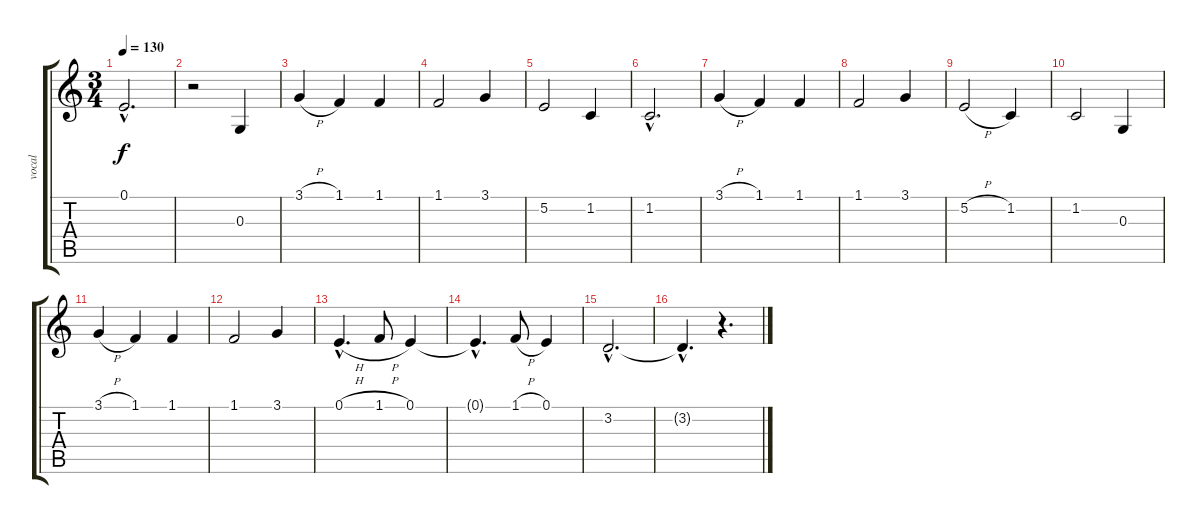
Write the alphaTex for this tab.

\track ("vocal" "vocal") {instrument viola}
\staff {score tabs}
\tuning (E4 B3 G3 D3 A2 E2) {hide}
\ts (3 4)
\tempo 130
\clef g2
\ks c
0.1{hac}.2{d dy f} |
r.2 0.3.4 |
3.1{h}.4 1.1.4 1.1.4 |
1.1.2 3.1.4 |
5.2.2 1.2.4 |
1.2{hac}.2{d} |
3.1{h}.4 1.1.4 1.1.4 |
1.1.2 3.1.4 |
5.2{h}.2 1.2.4 |
1.2.2 0.3.4 |
3.1{h}.4 1.1.4 1.1.4 |
1.1.2 3.1.4 |
0.1{h hac}.4{d} 1.1{h}.8 0.1.4 |
0.1{hac t}.4{d} 1.1{h}.8 0.1.4 |
3.2{hac}.2{d} |
3.2{hac t}.4{d} r.4{d}
